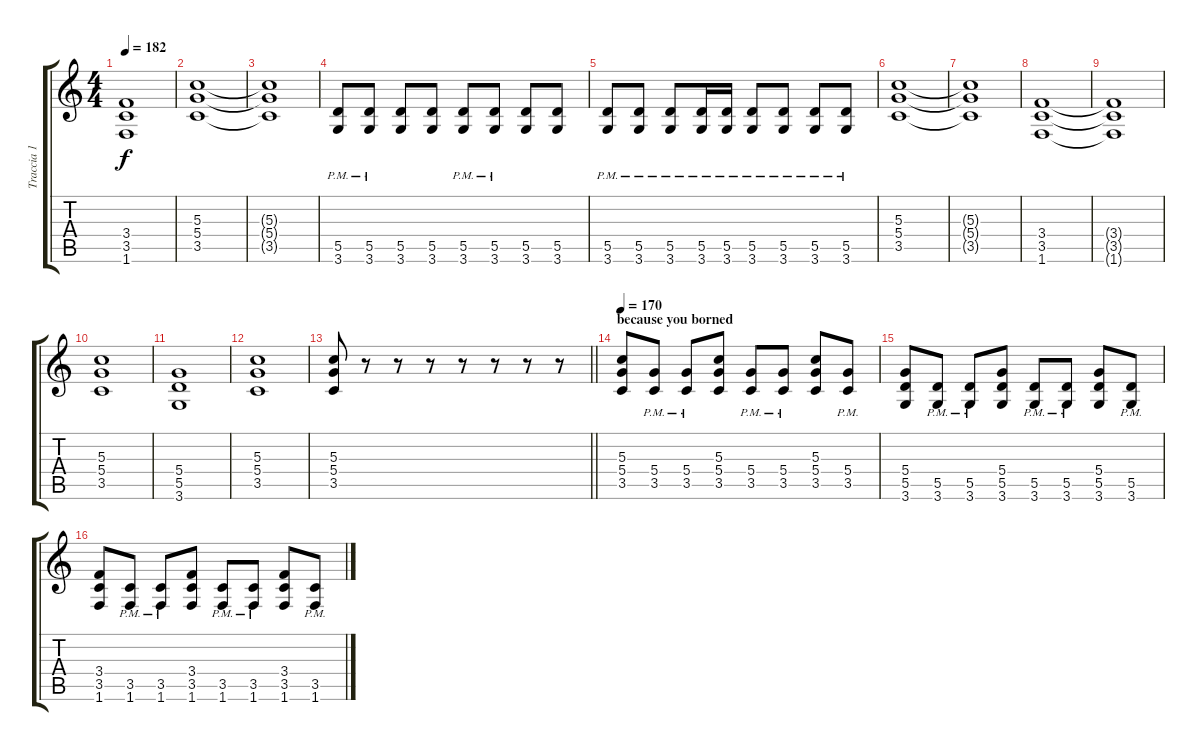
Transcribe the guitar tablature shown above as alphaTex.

\track ("Traccia 1" "Traccia 1") {instrument distortionguitar}
\staff {score tabs}
\tuning (E4 B3 G3 D3 A2 E2) {hide}
\ts (4 4)
\tempo 182
\clef g2
\ks c
(3.4{t} 3.5{t} 1.6{t}).1{dy f} |
(5.3 5.4 3.5).1 |
(5.3{t} 5.4{t} 3.5{t}).1 |
(5.5{pm} 3.6{pm}).8 (5.5{pm} 3.6{pm}).8 (5.5 3.6).8 (5.5 3.6).8 (5.5{pm} 3.6{pm}).8 (5.5{pm} 3.6{pm}).8 (5.5 3.6).8 (5.5 3.6).8 |
(5.5{pm} 3.6{pm}).8 (5.5{pm} 3.6{pm}).8 (5.5{pm} 3.6{pm}).8 (5.5{pm} 3.6{pm}).16 (5.5{pm} 3.6{pm}).16 (5.5{pm} 3.6{pm}).8 (5.5{pm} 3.6{pm}).8 (5.5{pm} 3.6{pm}).8 (5.5{pm} 3.6{pm}).8 |
(5.3 5.4 3.5).1 |
(5.3{t} 5.4{t} 3.5{t}).1 |
(3.4 3.5 1.6).1 |
(3.4{t} 3.5{t} 1.6{t}).1 |
(5.3 5.4 3.5).1 |
(5.4 5.5 3.6).1 |
(5.3 5.4 3.5).1 |
\barLineRight lightlight
(5.3 5.4 3.5).8 r.8 r.8 r.8 r.8 r.8 r.8 r.8 |
\section ("" "because you borned")
\tempo 170
(5.3 5.4 3.5).8 (5.4{pm} 3.5{pm}).8 (5.4{pm} 3.5{pm}).8 (5.3 5.4 3.5).8 (5.4{pm} 3.5{pm}).8 (5.4{pm} 3.5{pm}).8 (5.3 5.4 3.5).8 (5.4{pm} 3.5{pm}).8 |
(5.4 5.5 3.6).8 (5.5{pm} 3.6{pm}).8 (5.5{pm} 3.6{pm}).8 (5.4 5.5 3.6).8 (5.5{pm} 3.6{pm}).8 (5.5{pm} 3.6{pm}).8 (5.4 5.5 3.6).8 (5.5{pm} 3.6{pm}).8 |
(3.4 3.5 1.6).8 (3.5{pm} 1.6{pm}).8 (3.5{pm} 1.6{pm}).8 (3.4 3.5 1.6).8 (3.5{pm} 1.6{pm}).8 (3.5{pm} 1.6{pm}).8 (3.4 3.5 1.6).8 (3.5{pm} 1.6{pm}).8
